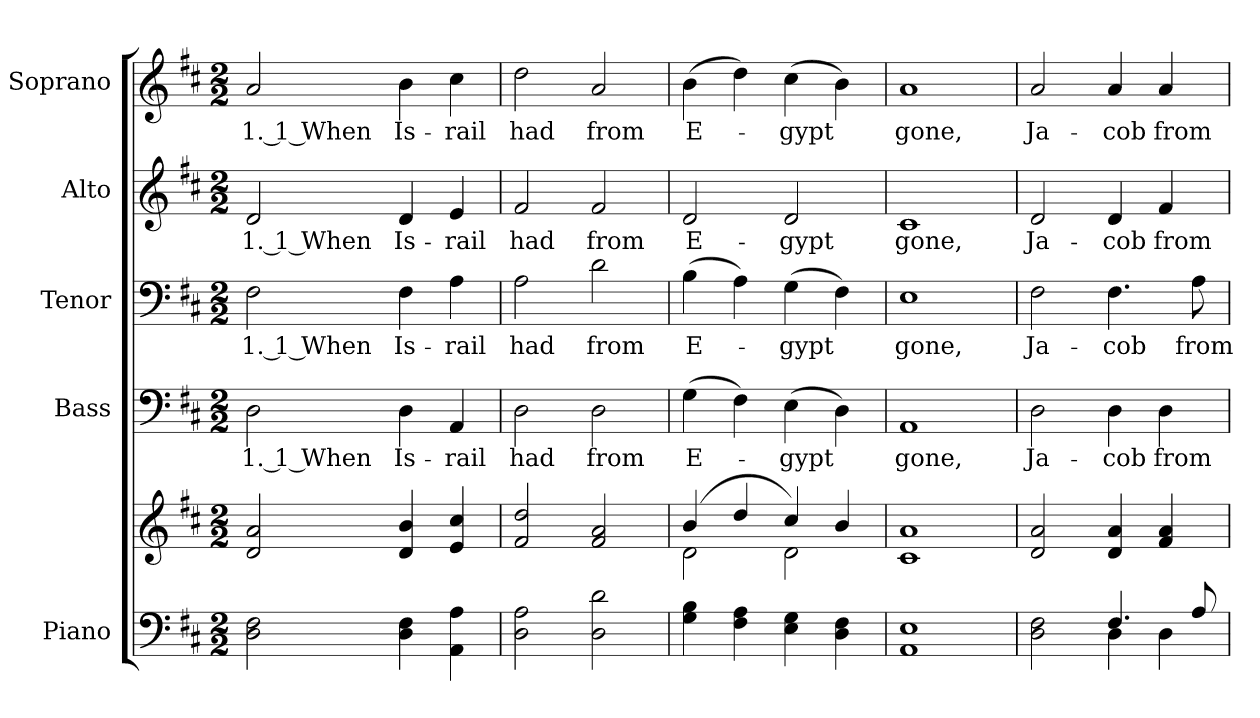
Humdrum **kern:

**kern	**kern	**kern	**text	**kern	**text	**kern	**text	**kern	**text
*part5	*part5	*part4	*part4	*part3	*part3	*part2	*part2	*part1	*part1
*staff6	*staff5	*staff4	*staff4	*staff3	*staff3	*staff2	*staff2	*staff1	*staff1
*I"Piano	*	*I"Bass	*	*I"Tenor	*	*I"Alto	*	*I"Soprano	*
*I'Pno.	*	*I'B.	*	*I'T.	*	*I'A.	*	*I'S.	*
!!LO:PB:g=z
*clefF4	*clefG2	*clefF4	*	*clefF4	*	*clefG2	*	*clefG2	*
*k[f#c#]	*k[f#c#]	*k[f#c#]	*	*k[f#c#]	*	*k[f#c#]	*	*k[f#c#]	*
*D:	*D:	*D:	*	*D:	*	*D:	*	*D:	*
*M2/2	*M2/2	*M2/2	*	*M2/2	*	*M2/2	*	*M2/2	*
*MM160	*MM160	*MM160	*	*MM160	*	*MM160	*	*MM160	*
=1	=1	=1	=1	=1	=1	=1	=1	=1	=1
!	!	!	!LO:LY:b:color=#000000	!	!	!	!	!	!
!	!	!	!	!	!LO:LY:b:color=#000000	!	!	!	!
!	!	!	!	!	!	!	!LO:LY:b:color=#000000	!	!
!	!	!	!	!	!	!	!	!	!LO:LY:b:color=#000000
2Di\ 2F#i	2di/ 2ai	2Di\	1. 1 When	2F#i\	1. 1 When	2di/	1. 1 When	2ai/	1. 1 When
!	!	!	!LO:LY:b:color=#000000	!	!	!	!	!	!
!	!	!	!	!	!LO:LY:b:color=#000000	!	!	!	!
!	!	!	!	!	!	!	!LO:LY:b:color=#000000	!	!
!	!	!	!	!	!	!	!	!	!LO:LY:b:color=#000000
4Di\ 4F#i	4di/ 4bi	4Di\	Is-	4F#i\	Is-	4di/	Is-	4bi\	Is-
!	!	!	!LO:LY:b:color=#000000	!	!	!	!	!	!
!	!	!	!	!	!LO:LY:b:color=#000000	!	!	!	!
!	!	!	!	!	!	!	!LO:LY:b:color=#000000	!	!
!	!	!	!	!	!	!	!	!	!LO:LY:b:color=#000000
4AAi\ 4Ai	4ei/ 4cc#i	4AAi/	-rail	4Ai\	-rail	4ei/	-rail	4cc#i\	-rail
=2	=2	=2	=2	=2	=2	=2	=2	=2	=2
!	!	!	!LO:LY:b:color=#000000	!	!	!	!	!	!
!	!	!	!	!	!LO:LY:b:color=#000000	!	!	!	!
!	!	!	!	!	!	!	!LO:LY:b:color=#000000	!	!
!	!	!	!	!	!	!	!	!	!LO:LY:b:color=#000000
2Di\ 2Ai	2f#i/ 2ddi	2Di\	had	2Ai\	had	2f#i/	had	2ddi\	had
!	!	!	!LO:LY:b:color=#000000	!	!	!	!	!	!
!	!	!	!	!	!LO:LY:b:color=#000000	!	!	!	!
!	!	!	!	!	!	!	!LO:LY:b:color=#000000	!	!
!	!	!	!	!	!	!	!	!	!LO:LY:b:color=#000000
2Di\ 2di	2f#i/ 2ai	2Di\	from	2di\	from	2f#i/	from	2ai/	from
=3	=3	=3	=3	=3	=3	=3	=3	=3	=3
*	*^	*	*	*	*	*	*	*	*
!	!	!	!	!LO:LY:b:color=#000000	!	!	!	!	!	!
!	!	!	!	!	!	!LO:LY:b:color=#000000	!	!	!	!
!	!	!	!	!	!	!	!	!LO:LY:b:color=#000000	!	!
!	!	!	!	!	!	!	!	!	!	!LO:LY:b:color=#000000
4Gi\ 4Bi	(4bi/	2di\	(4Gi\	E-	(4Bi\	E-	2di/	E-	(4bi\	E-
4F#i\ 4Ai	4ddi/	.	4F#i\)	.	4Ai\)	.	.	.	4ddi\)	.
!	!	!	!	!LO:LY:b:color=#000000	!	!	!	!	!	!
!	!	!	!	!	!	!LO:LY:b:color=#000000	!	!	!	!
!	!	!	!	!	!	!	!	!LO:LY:b:color=#000000	!	!
!	!	!	!	!	!	!	!	!	!	!LO:LY:b:color=#000000
4Ei\ 4Gi	4cc#i/)	2di\	(4Ei\	-gypt	(4Gi\	-gypt	2di/	-gypt	(4cc#i\	-gypt
4Di\ 4F#i	4bi/	.	4Di\)	.	4F#i\)	.	.	.	4bi\)	.
*	*v	*v	*	*	*	*	*	*	*	*
=4	=4	=4	=4	=4	=4	=4	=4	=4	=4
!	!	!	!LO:LY:b:color=#000000	!	!	!	!	!	!
!	!	!	!	!	!LO:LY:b:color=#000000	!	!	!	!
!	!	!	!	!	!	!	!LO:LY:b:color=#000000	!	!
!	!	!	!	!	!	!	!	!	!LO:LY:b:color=#000000
1AAi 1Ei	1c#i 1ai	1AAi	gone,	1Ei	gone,	1c#i	gone,	1ai	gone,
!!LO:PB:g=z
=5	=5	=5	=5	=5	=5	=5	=5	=5	=5
*^	*	*	*	*	*	*	*	*	*
!	!	!	!	!LO:LY:b:color=#000000	!	!	!	!	!	!
!	!	!	!	!	!	!LO:LY:b:color=#000000	!	!	!	!
!	!	!	!	!	!	!	!	!LO:LY:b:color=#000000	!	!
!	!	!	!	!	!	!	!	!	!	!LO:LY:b:color=#000000
2Di\ 2F#i	2ryy	2di/ 2ai	2Di\	Ja-	2F#i\	Ja-	2di/	Ja-	2ai/	Ja-
!	!	!	!	!LO:LY:b:color=#000000	!	!	!	!	!	!
!	!	!	!	!	!	!LO:LY:b:color=#000000	!	!	!	!
!	!	!	!	!	!	!	!	!LO:LY:b:color=#000000	!	!
!	!	!	!	!	!	!	!	!	!	!LO:LY:b:color=#000000
4.F#i/	4Di\	4di/ 4ai	4Di\	-cob	4.F#i\	-cob	4di/	-cob	4ai/	-cob
!	!	!	!	!LO:LY:b:color=#000000	!	!	!	!	!	!
!	!	!	!	!	!	!	!	!LO:LY:b:color=#000000	!	!
!	!	!	!	!	!	!	!	!	!	!LO:LY:b:color=#000000
.	4Di\	4f#i/ 4ai	4Di\	from	.	.	4f#i/	from	4ai/	from
!	!	!	!	!	!	!LO:LY:b:color=#000000	!	!	!	!
8Ai/	.	.	.	.	8Ai\	from	.	.	.	.
*v	*v	*	*	*	*	*	*	*	*	*
=	=	=	=	=	=	=	=	=	=
*-	*-	*-	*-	*-	*-	*-	*-	*-	*-
